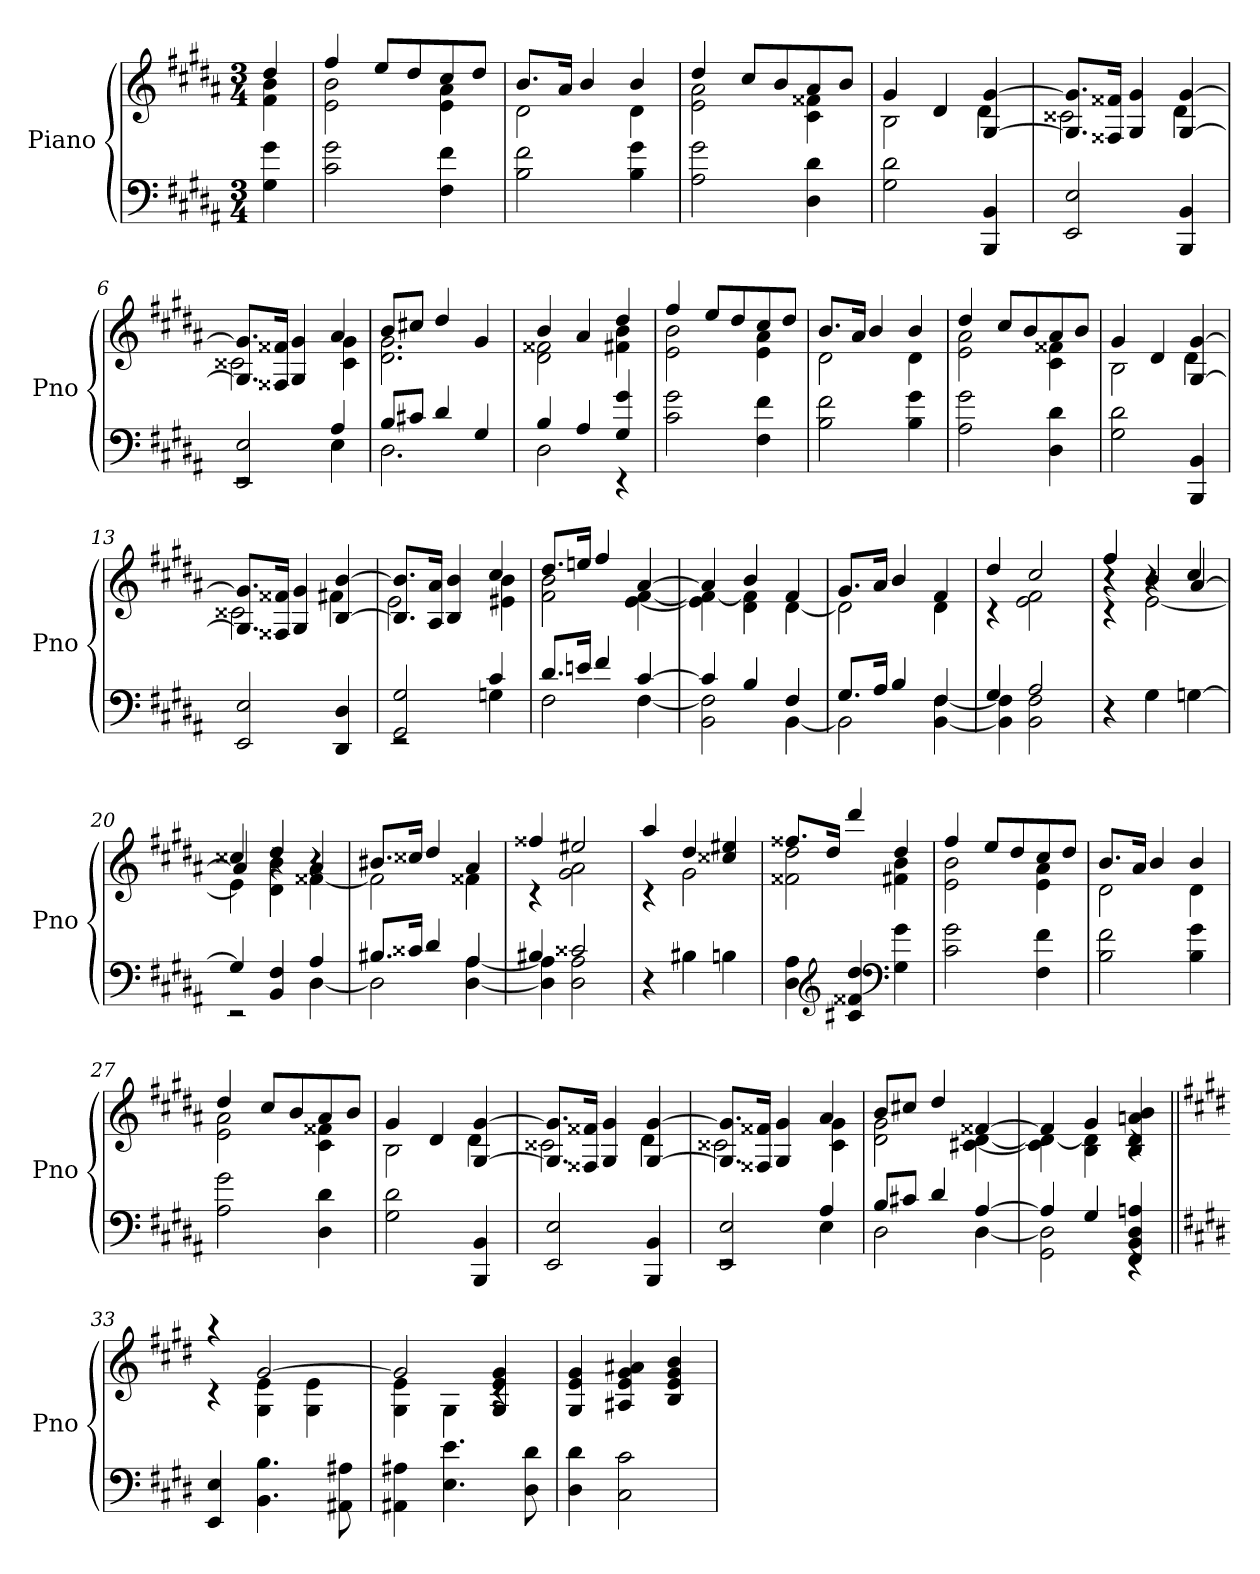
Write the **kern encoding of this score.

**kern	**kern
*part1	*part1
*staff2	*staff1
*I"Piano	*
*I'Pno	*
*clefF4	*clefG2
*k[f#c#g#d#a#]	*k[f#c#g#d#a#]
*g#:	*g#:
*M3/4	*M3/4
=	=
*	*^
4G# 4g#	4dd#	4f# 4b
=1	=1	=1
2c# 2g#	4ff#	2e 2b
.	8eeL	.
.	8dd#	.
4F# 4f#	8cc#	4e 4a#
.	8dd#J	.
=2	=2	=2
2B 2f#	8.bL	2d#
.	16a#Jk	.
.	4b	.
4B 4g#	4b	4d#
=3	=3	=3
2A# 2g#	4dd#	2e 2a#
.	8cc#L	.
.	8b	.
4D# 4d#	8a#	4c# 4f##X
.	8bJ	.
=4	=4	=4
2G# 2d#	4g#	2B
.	4d#	.
4BBB 4BB	[4G# [4g#	4d#
=5	=5	=5
2EE 2E	8.G#] 8.g#]L	2c##X
.	16F##X 16f##XJk	.
.	4G# 4g#	.
4BBB 4BB	[4G# [4g#	4d#
=6	=6	=6
*^	*	*
2EE 2E	2rEE	8.G#] 8.g#]L	2c##X
.	.	16F##X 16f##XJk	.
.	.	4G# 4g#	.
4A#	4E	4a#	4c## 4g#
=7	=7	=7	=7
8BL	2.D#	8bL	2.d# 2.g#
8c#XJ	.	8cc#XJ	.
4d#	.	4dd#	.
4G#	.	4g#	.
=8	=8	=8	=8
4B	2D#	4b	2d# 2f##X
4A#	.	4a#	.
4G# 4g#	4rEE	4dd#	4f#X 4b
*v	*v	*	*
=9	=9	=9
2c# 2g#	4ff#	2e 2b
.	8eeL	.
.	8dd#	.
4F# 4f#	8cc#	4e 4a#
.	8dd#J	.
=10	=10	=10
2B 2f#	8.bL	2d#
.	16a#Jk	.
.	4b	.
4B 4g#	4b	4d#
=11	=11	=11
2A# 2g#	4dd#	2e 2a#
.	8cc#L	.
.	8b	.
4D# 4d#	8a#	4c# 4f##X
.	8bJ	.
=12	=12	=12
2G# 2d#	4g#	2B
.	4d#	.
4BBB 4BB	[4G# [4g#	4d#
=13	=13	=13
2EE 2E	8.G#] 8.g#]L	2c##X
.	16F##X 16f##XJk	.
.	4G# 4g#	.
4DD# 4D#	[4B [4b	4f#X
=14	=14	=14
*^	*	*
2GG# 2G#	2rEE	8.B] 8.b]L	2e
.	.	16A# 16a#Jk	.
.	.	4B 4b	.
4c#	4Gn	4cc#	4e#X 4b
=15	=15	=15	=15
8.d#L	2F#	8.dd#L	2f# 2b
16enJk	.	16eenJk	.
4f#	.	4ff#	.
[4c#	[4F#	[4a#	[4e [4f#
=16	=16	=16	=16
4c#]	2BB 2F#]	4a#]	4e] 4f#_
4B	.	4b	4d# 4f#]
4F#	[4BB	4f#	[4d#
=17	=17	=17	=17
8.G#L	2BB]	8.g#L	2d#]
16A#Jk	.	16a#Jk	.
4B	.	4b	.
4F#	[4BB [4F#	4f#	4d#
=18	=18	=18	=18
4G#	4BB] 4F#]	4dd#	4rc
2A#	2BB 2F#	2cc#	2e 2f#
*v	*v	*	*
=19	=19	=19
*	*	*^
4r	4ff#	4rc	4r
4G#	4b	[2e	4r
[4Gn	4cc#	.	[4a#/
=20	=20	=20	=20
*^	*	*	*
4G]	2rEE	4cc##X	4e]	4a#/]
4BB 4F#	.	4dd#	4d# 4b	4r
4A#	[4D#	4a#	[4f##X	4r
*	*	*	*v	*v
=21	=21	=21	=21
8.B#XL	2D#]	8.b#XL	2f##]
16c##XJk	.	16cc##XJk	.
4d#	.	4dd#	.
4A#	[4D# [4A#	4a#	4f##X
=22	=22	=22	=22
4B#X	4D#] 4A#]	4ff##X	4rc
2c##X	2D# 2A#	2ee#X	2g# 2a#
*v	*v	*	*
=23	=23	=23
4r	4aa#	4rc
4B#X	4dd#	2g#
4Bn	4cc##X 4ee#X	.
=24	=24	=24
4D# 4A#	8.ff##XL	2f##X 2dd#
.	16dd#Jk	.
*clefG2	*	*
4c#X 4f##X 4dd#	4ddd#	.
*clefF4	*	*
4G# 4g#	4dd#	4f#X 4b
=25	=25	=25
2c# 2g#	4ff#	2e 2b
.	8eeL	.
.	8dd#	.
4F# 4f#	8cc#	4e 4a#
.	8dd#J	.
=26	=26	=26
2B 2f#	8.bL	2d#
.	16a#Jk	.
.	4b	.
4B 4g#	4b	4d#
=27	=27	=27
2A# 2g#	4dd#	2e 2a#
.	8cc#L	.
.	8b	.
4D# 4d#	8a#	4c# 4f##X
.	8bJ	.
=28	=28	=28
2G# 2d#	4g#	2B
.	4d#	.
4BBB 4BB	[4G# [4g#	4d#
=29	=29	=29
2EE 2E	8.G#] 8.g#]L	2c##X
.	16F##X 16f##XJk	.
.	4G# 4g#	.
4BBB 4BB	[4G# [4g#	4d#
=30	=30	=30
*^	*	*
2EE 2E	2rEE	8.G#] 8.g#]L	2c##X
.	.	16F##X 16f##XJk	.
.	.	4G# 4g#	.
4A#	4E	4a#	4c## 4g#
=31	=31	=31	=31
8BL	2D#	8bL	2d# 2g#
8c#XJ	.	8cc#XJ	.
4d#	.	4dd#	.
[4A#	[4D#	[4f##X	[4c#X [4d#
=32	=32	=32	=32
4A#]	2GG# 2D#]	4f##]	4c#] 4d#_
4G#	.	4g#	4B 4d#]
4FF# 4BB 4D# 4An	4rEE	4B 4d# 4an 4b	4rc
*v	*v	*	*
=33||	=33||	=33||
*k[f#c#g#d#]	*k[f#c#g#d#]	*
4EE 4E	4raa	4rc
4.BB 4.B	[2g#	4G# 4e
.	.	4G# 4e
8AA#X 8A#X	.	.
=34	=34	=34
4AA#X 4A#X	2g#]	4G# 4e
4.E 4.e	.	4G#
.	4G# 4e 4g#	4rc
8D# 8d#	.	.
*	*v	*v
=35	=35
4D# 4d#	4G# 4e 4g#
2C# 2c#	4A#X 4e 4g# 4a#X
.	4B 4e 4g# 4b
=	=
*-	*-
